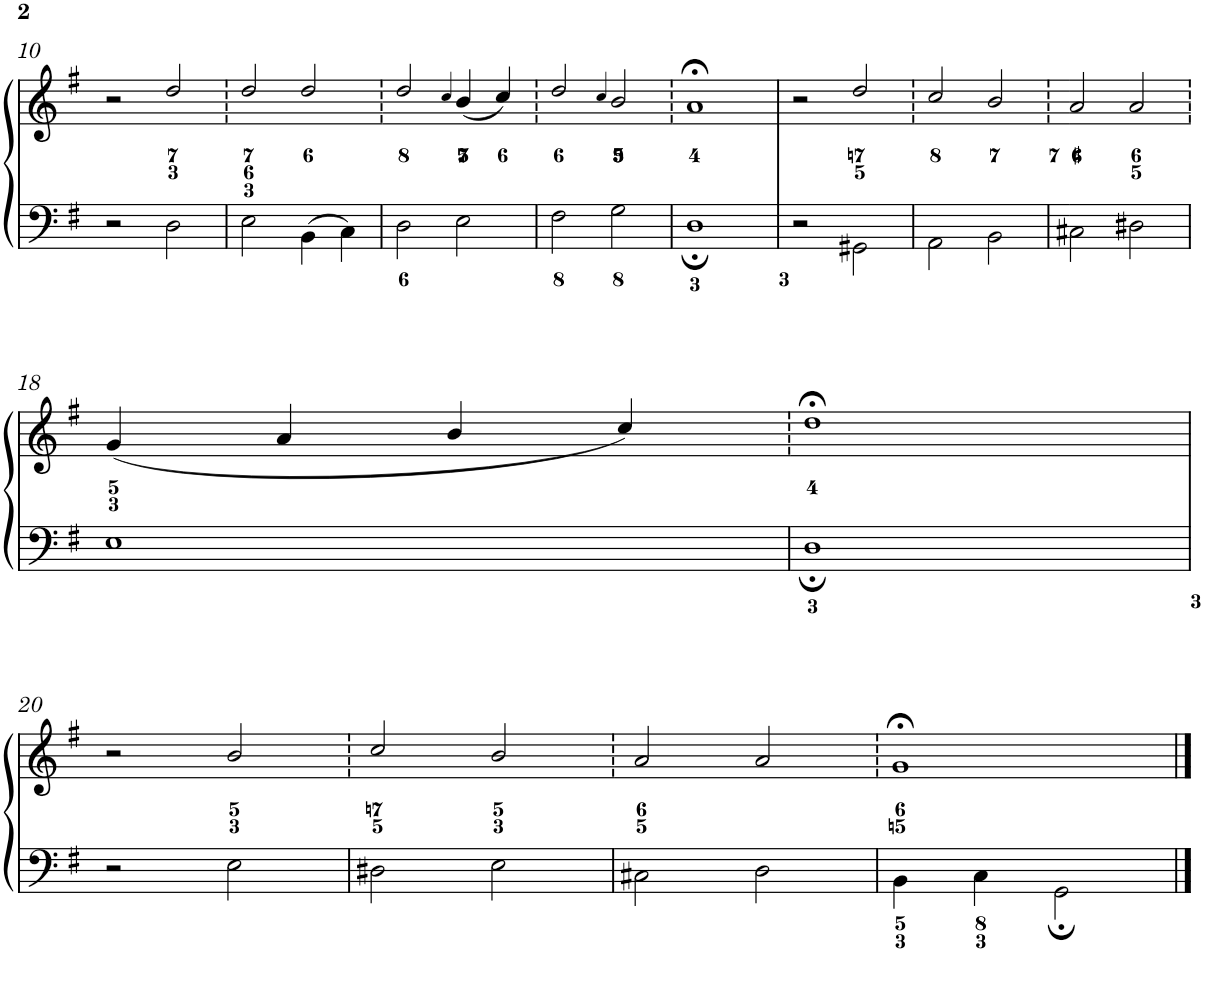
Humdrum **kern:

**kern	**kern
*part1	*part1
*staff2	*staff1
*I"Piano	*
*I'Pno.	*
!!LO:PB:g=z
*clefF4	*clefG2
*k[f#]	*k[f#]
*G:	*G:
*M4/4	*M4/4
*met(c)	*met(c)
=10	=10
2r	2r
2D\	2dd/
=11	=11
2E\	2dd/
4BB\	2dd/
4C\	.
=12	=12
2D\	2dd/
.	4qcc/
2E\	(4b/
.	4cc/)
=13	=13
2F#\	2dd/
.	4qcc/
2G\	2b/
=14	=14
1D;	1a;<
=15	=15
2r	2r
2GG#X\	2dd/
=16	=16
2AA\	2cc/
2BB\	2b/
=17	=17
2C#X\	2a/
2D#X\	2a/
!!LO:LB:g=z
=18	=18
1E	(4g/
.	4a/
.	4b/
.	4cc/)
=19	=19
1D;	1dd;<
!!LO:LB:g=z
=20	=20
2r	2r
2E\	2b/
=21	=21
2D#X\	2cc/
2E\	2b/
=22	=22
2C#X\	2a/
2D\	2a/
=23	=23
4BB\	1g;<
4C\	.
2GG;\	.
==	==
*-	*-
